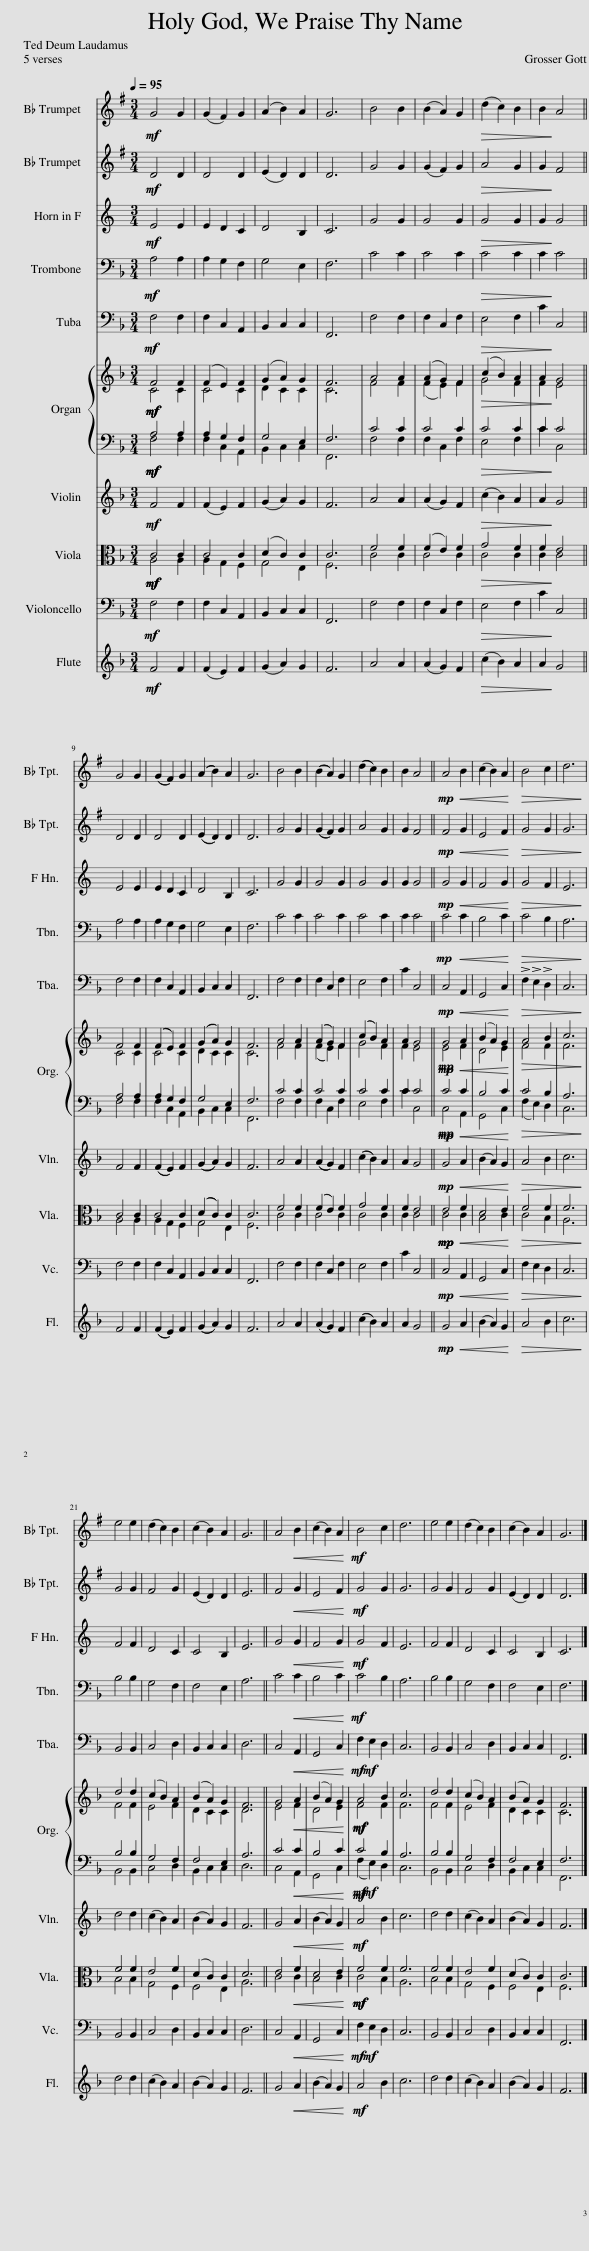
X:1
%%score 1 2 3 4 5 { ( 6 7 ) | ( 8 9 ) } 10 ( 11 12 ) 13 14
L:1/8
Q:1/4=95
M:3/4
I:linebreak $
K:F
V:1 treble transpose=-2
V:2 treble transpose=-2
V:3 treble transpose=-7
V:4 bass
V:5 bass
V:6 treble
V:7 treble
V:8 bass
V:9 bass
V:10 treble
V:11 alto
V:12 alto
V:13 bass
V:14 treble
V:1
[K:G]!mf! G4 G2 | (G2 F2) G2 | (A2 B2) A2 | G6 | B4 B2 | %5
 (B2 A2) G2 |!>(! (d2 c2) B2 | B2!>)! A4 ||$ G4 G2 | ((G2 F2)) G2 | %10
 ((A2 B2)) A2 | G6 | B4 B2 | ((B2 A2)) G2 | ((d2 c2)) B2 | %15
 B2 A4 ||!mp! A4!<(! B2 | (c2 B2) A2!<)! |!>(! B4 c2 | d6!>)! |$ %20
 e4 e2 | (d2 c2) B2 | (c2 B2) A2 | G6 || A4!<(! B2 | %25
 (c2 B2) A2!<)! |!mf! B4 c2 | d6 | e4 e2 | (d2 c2) B2 | %30
 (c2 B2) A2 | G6 |] %32
V:2
[K:G]!mf! D4 D2 | D4 D2 | (E2 D2) D2 | D6 | G4 G2 | %5
 (G2 F2) G2 |!>(! A4 G2 | G2!>)! F4 ||$ D4 D2 | D4 D2 | %10
 ((E2 D2)) D2 | D6 | G4 G2 | ((G2 F2)) G2 | A4 G2 | %15
 G2 F4 ||!mp! F4!<(! G2 | E4 F2!<)! |!>(! G4 G2 | G6!>)! |$ %20
 G4 G2 | F4 G2 | (E2 D2) D2 | E6 || F4!<(! G2 | %25
 E4 F2!<)! |!mf! G4 G2 | G6 | G4 G2 | F4 G2 | %30
 (E2 D2) D2 | D6 |] %32
V:3
[K:C]!mf! E4 E2 | E2 D2 C2 | D4 B,2 | C6 | G4 G2 | %5
 G4 G2 |!>(! G4 G2 | G2!>)! G4 ||$ E4 E2 | E2 D2 C2 | %10
 D4 B,2 | C6 | G4 G2 | G4 G2 | G4 G2 | %15
 G2 G4 ||!mp! G4!<(! G2 | F4 G2!<)! |!>(! G4 F2 | E6!>)! |$ %20
 F4 F2 | D4 C2 | C4 B,2 | E6 || G4!<(! G2 | %25
 F4 G2!<)! |!mf! G4 F2 | E6 | F4 F2 | D4 C2 | %30
 C4 B,2 | C6 |] %32
V:4
!mf! A,4 A,2 | A,2 G,2 F,2 | G,4 E,2 | F,6 | C4 C2 | %5
 C4 C2 |!>(! C4 C2 | C2!>)! C4 ||$ A,4 A,2 | A,2 G,2 F,2 | %10
 G,4 E,2 | F,6 | C4 C2 | C4 C2 | C4 C2 | %15
 C2 C4 ||!mp! C4!<(! C2 | B,4 C2!<)! |!>(! C4 B,2 | A,6!>)! |$ %20
 B,4 B,2 | G,4 F,2 | F,4 E,2 | A,6 || C4!<(! C2 | %25
 B,4 C2!<)! |!mf! C4 B,2 | A,6 | B,4 B,2 | G,4 F,2 | %30
 F,4 E,2 | F,6 |] %32
V:5
!mf! F,4 F,2 | F,2 C,2 A,,2 | B,,2 C,2 C,2 | F,,6 | F,4 F,2 | %5
 F,2 C,2 F,2 |!>(! E,4 F,2 | C2!>)! C,4 ||$ F,4 F,2 | F,2 C,2 A,,2 | %10
 B,,2 C,2 C,2 | F,,6 | F,4 F,2 | F,2 C,2 F,2 | E,4 F,2 | %15
 C2 C,4 ||!mp! C,4!<(! A,,2 | G,,4 C,2!<)! |!>(! !>!F,2 !>!E,2 !>!D,2 | C,6!>)! |$ %20
 B,,4 B,,2 | C,4 D,2 | B,,2 C,2 C,2 | D,6 || C,4!<(! A,,2 | %25
 G,,4 C,2!<)! |!mf! F,2!mf! E,2 D,2 | C,6 | B,,4 B,,2 | C,4 D,2 | %30
 B,,2 C,2 C,2 | F,,6 |] %32
V:6
!mf!!mf! F4 F2 | (F2 E2) F2 | (G2 A2) G2 | F6 | A4 A2 | %5
 (A2 G2) F2 |!>(! (c2 B2) A2 | A2!>)! G4 ||$ F4 F2 | ((F2 E2)) F2 | %10
 ((G2 A2)) G2 | F6 | A4 A2 | ((A2 G2)) F2 | ((c2 B2)) A2 | %15
 A2 G4 ||!mp!!mp! G4!<(! A2 | (B2 A2) G2!<)! |!>(! A4 B2 | c6!>)! |$ %20
 d4 d2 | (c2 B2) A2 | (B2 A2) G2 | F6 || G4!<(! A2 | %25
 (B2 A2) G2!<)! |!mf!!mf! A4 B2 | c6 | d4 d2 | (c2 B2) A2 | %30
 (B2 A2) G2 | F6 |] %32
V:7
 C4 C2 | C4 C2 | D2 C2 C2 | C6 | F4 F2 | %5
 (F2 E2) F2 | G4 F2 | F2 E4 ||$ C4 C2 | C4 C2 | %10
 D2 C2 C2 | C6 | F4 F2 | ((F2 E2)) F2 | G4 F2 | %15
 F2 E4 || E4 F2 | D4 E2 | F4 F2 | F6 |$ %20
 F4 F2 | E4 F2 | D2 C2 C2 | D6 || E4 F2 | %25
 D4 E2 | F4 F2 | F6 | F4 F2 | E4 F2 | %30
 D2 C2 C2 | C6 |] %32
V:8
!mf!!mf! A,4 A,2 | A,2 G,2 F,2 | G,4 E,2 | F,6 | C4 C2 | %5
 C4 C2 |!>(! C4 C2 | C2!>)! C4 ||$ A,4 A,2 | A,2 G,2 F,2 | %10
 G,4 E,2 | F,6 | C4 C2 | C4 C2 | C4 C2 | %15
 C2 C4 ||!mp!!mp! C4!<(! C2 | B,4 C2!<)! |!>(! C4 B,2 | A,6!>)! |$ %20
 B,4 B,2 | G,4 F,2 | F,4 E,2 | A,6 || C4!<(! C2 | %25
 B,4 C2!<)! |!mf!!mf! C4 B,2 | A,6 | B,4 B,2 | G,4 F,2 | %30
 F,4 E,2 | F,6 |] %32
V:9
 F,4 F,2 | F,2 C,2 A,,2 | B,,2 C,2 C,2 | F,,6 | F,4 F,2 | %5
 F,2 C,2 F,2 | E,4 F,2 | C2 C,4 ||$ F,4 F,2 | F,2 C,2 A,,2 | %10
 B,,2 C,2 C,2 | F,,6 | F,4 F,2 | F,2 C,2 F,2 | E,4 F,2 | %15
 C2 C,4 || C,4 A,,2 | G,,4 C,2 | (F,2 E,2) D,2 | C,6 |$ %20
 B,,4 B,,2 | C,4 D,2 | B,,2 C,2 C,2 | D,6 || C,4 A,,2 | %25
 G,,4 C,2 | (F,2!mf! E,2) D,2 | C,6 | B,,4 B,,2 | C,4 D,2 | %30
 B,,2 C,2 C,2 | F,,6 |] %32
V:10
!mf! F4 F2 | (F2 E2) F2 | (G2 A2) G2 | F6 | A4 A2 | %5
 (A2 G2) F2 |!>(! (c2 B2) A2 | A2!>)! G4 ||$ F4 F2 | ((F2 E2)) F2 | %10
 ((G2 A2)) G2 | F6 | A4 A2 | ((A2 G2)) F2 | ((c2 B2)) A2 | %15
 A2 G4 ||!mp! G4!<(! A2 | (B2 A2) G2!<)! |!>(! A4 B2 | c6!>)! |$ %20
 d4 d2 | (c2 B2) A2 | (B2 A2) G2 | F6 || G4!<(! A2 | %25
 (B2 A2) G2!<)! |!mf! A4 B2 | c6 | d4 d2 | (c2 B2) A2 | %30
 (B2 A2) G2 | F6 |] %32
V:11
!mf!!mf! C4 C2 | C4 C2 | (D2 C2) C2 | C6 | F4 F2 | %5
 (F2 E2) F2 |!>(! G4 F2 | F2!>)! E4 ||$ C4 C2 | C4 C2 | %10
 ((D2 C2)) C2 | C6 | F4 F2 | ((F2 E2)) F2 | G4 F2 | %15
 F2 E4 ||!mp!!mp! E4!<(! F2 | D4 E2!<)! |!>(! F4 F2 | F6!>)! |$ %20
 F4 F2 | E4 F2 | (D2 C2) C2 | D6 || E4!<(! F2 | %25
 D4 E2!<)! |!mf!!mf! F4 F2 | F6 | F4 F2 | E4 F2 | %30
 (D2 C2) C2 | C6 |] %32
V:12
 A,4 A,2 | A,2 G,2 F,2 | G,4 E,2 | F,6 | C4 C2 | %5
 C4 C2 | C4 C2 | C2 C4 ||$ A,4 A,2 | A,2 G,2 F,2 | %10
 G,4 E,2 | F,6 | C4 C2 | C4 C2 | C4 C2 | %15
 C2 C4 || C4 C2 | B,4 C2 | C4 B,2 | A,6 |$ %20
 B,4 B,2 | G,4 F,2 | F,4 E,2 | A,6 || C4 C2 | %25
 B,4 C2 | C4 B,2 | A,6 | B,4 B,2 | G,4 F,2 | %30
 F,4 E,2 | F,6 |] %32
V:13
!mf! F,4 F,2 | F,2 C,2 A,,2 | B,,2 C,2 C,2 | F,,6 | F,4 F,2 | %5
 F,2 C,2 F,2 |!>(! E,4 F,2 | C2!>)! C,4 ||$ F,4 F,2 | F,2 C,2 A,,2 | %10
 B,,2 C,2 C,2 | F,,6 | F,4 F,2 | F,2 C,2 F,2 | E,4 F,2 | %15
 C2 C,4 ||!mp! C,4!<(! A,,2 | G,,4 C,2!<)! |!>(! F,2 E,2 D,2 | C,6!>)! |$ %20
 B,,4 B,,2 | C,4 D,2 | B,,2 C,2 C,2 | D,6 || C,4!<(! A,,2 | %25
 G,,4 C,2!<)! |!mf! F,2!mf! E,2 D,2 | C,6 | B,,4 B,,2 | C,4 D,2 | %30
 B,,2 C,2 C,2 | F,,6 |] %32
V:14
!mf! F4 F2 | (F2 E2) F2 | (G2 A2) G2 | F6 | A4 A2 | %5
 (A2 G2) F2 |!>(! (c2 B2) A2 | A2!>)! G4 ||$ F4 F2 | ((F2 E2)) F2 | %10
 ((G2 A2)) G2 | F6 | A4 A2 | ((A2 G2)) F2 | ((c2 B2)) A2 | %15
 A2 G4 ||!mp! G4!<(! A2 | (B2 A2) G2!<)! |!>(! A4 B2 | c6!>)! |$ %20
 d4 d2 | (c2 B2) A2 | (B2 A2) G2 | F6 || G4!<(! A2 | %25
 (B2 A2) G2!<)! |!mf! A4 B2 | c6 | d4 d2 | (c2 B2) A2 | %30
 (B2 A2) G2 | F6 |] %32
